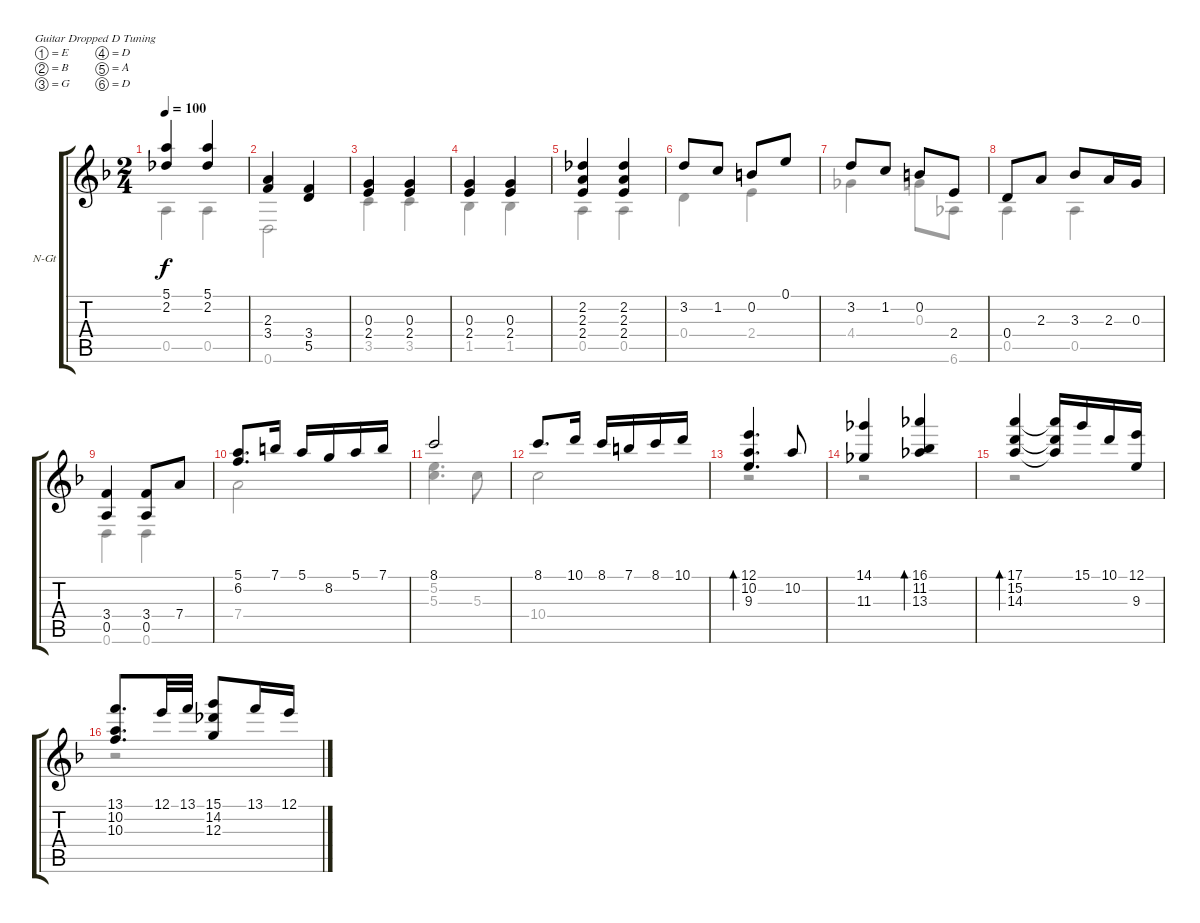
\bracketExtendMode groupsimilarinstruments
\firstSystemTrackNameOrientation horizontal
\otherSystemsTrackNameOrientation horizontal
\track ("Guitar 2" "N-Gt") {instrument acousticguitarnylon}
\staff {score tabs}
\tuning (E4 B3 G3 D3 A2 D2)
\voice
\ts (2 4)
\tempo 100
\clef g2
\ks f
(5.1 2.2).4{dy f} (5.1 2.2).4 |
(2.3 3.4).4 (3.4 5.5).4 |
(0.3 2.4).4 (0.3 2.4).4 |
(0.3 2.4).4 (0.3 2.4).4 |
(2.2 2.3 2.4).4 (2.2 2.3 2.4).4 |
3.2.8 1.2.8 0.2.8 0.1.8 |
3.2.8 1.2.8 0.2.8 2.4.8 |
0.4.8 2.3.8 3.3.8 2.3.16 0.3.16 |
(3.4 0.5).4 (3.4 0.5).8 7.4.8 |
(5.1 6.2).8{d} 7.1.16 5.1.16 8.2.16 5.1.16 7.1.16 |
8.1.2 |
8.1.8{d} 10.1.16 8.1.16 7.1.16 8.1.16 10.1.16 |
(12.1 10.2 9.3).4{d bd 30} 10.2.8 |
(14.1 11.3).4 (16.1 11.2 13.3).4{bd 30} |
(17.1 15.2 14.3).4{bd 30} (17.1{t} 15.2{t} 14.3{t}).16 15.1.16 10.1.16 (12.1 9.3).16 |
(13.1 10.2 10.3).8{d} 12.1.32 13.1.32 (15.1 14.2 12.3).8 13.1.16 12.1.16
\voice
\clef g2
\ottava regular
\simile none
\ks f
0.5.4{dy f} 0.5.4 |
0.6.2 |
3.5.4 3.5.4 |
1.5.4 1.5.4 |
0.5.4 0.5.4 |
0.4.4 2.4.4 |
4.4.4 0.3.8 6.6.8 |
0.5.4 0.5.4 |
0.6.4 0.6.4 |
7.4.2 |
(5.2 5.3).4{d} 5.3.8 |
10.4.2 |
r.2{bd 0} |
r.2 |
r.2{bd 0} |
r.2
